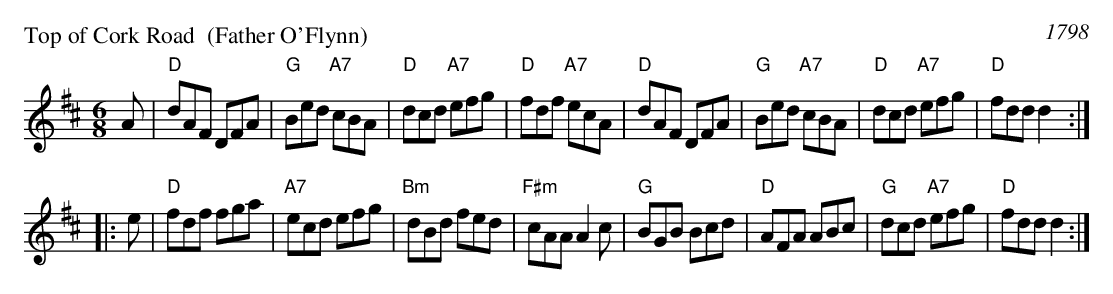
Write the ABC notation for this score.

X:1
P: Top of Cork Road  (Father O'Flynn)
O: 1798
M: 6/8
L: 1/8
K:  D
A \
| "D"dAF DFA | "G"Bed "A7"cBA | "D"dcd "A7"efg | "D"fdf "A7"ecA \
| "D"dAF DFA | "G"Bed "A7"cBA | "D"dcd "A7"efg | "D"fdd d2 :|
|: e \
| "D"fdf fga | "A7"ecd efg | "Bm"dBd fed | "F#m"cAA A2c \
| "G"BGB Bcd | "D"AFA ABc | "G"dcd "A7"efg | "D"fdd d2 :|
